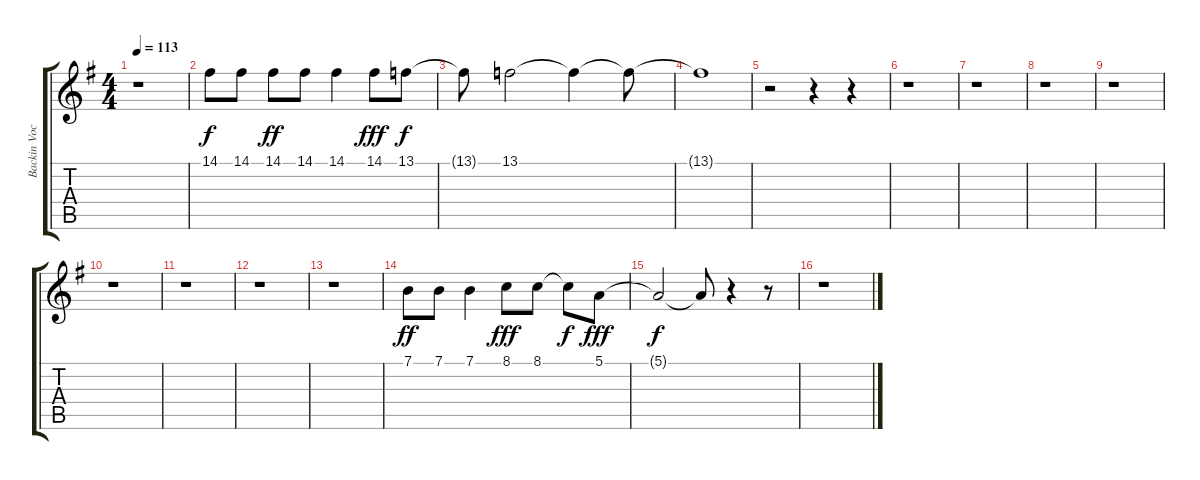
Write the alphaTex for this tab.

\track ("Backin Vocals" "Backin Voc") {instrument baritonesax}
\staff {score tabs}
\tuning (E4 B3 G3 D3 A2 E2) {hide}
\ts (4 4)
\tempo 113
\clef g2
\ks g
r.1{dy f} |
14.1.8 14.1.8 14.1.8{dy ff} 14.1.8 14.1.4 14.1.8{dy fff} 13.1.8{dy f} |
13.1{t}.8 13.1.2 13.1{t}.4 13.1{t}.8 |
13.1{t}.1 |
r.2 r.4 r.4 |
r.1 |
r.1 |
r.1 |
r.1 |
r.1 |
r.1 |
r.1 |
r.1 |
7.1.8{dy ff} 7.1.8 7.1.4 8.1.8{dy fff} 8.1.8 8.1{t}.8{dy f} 5.1.8{dy fff} |
5.1{t}.2{dy f} 5.1{t}.8 r.4 r.8 |
r.1
